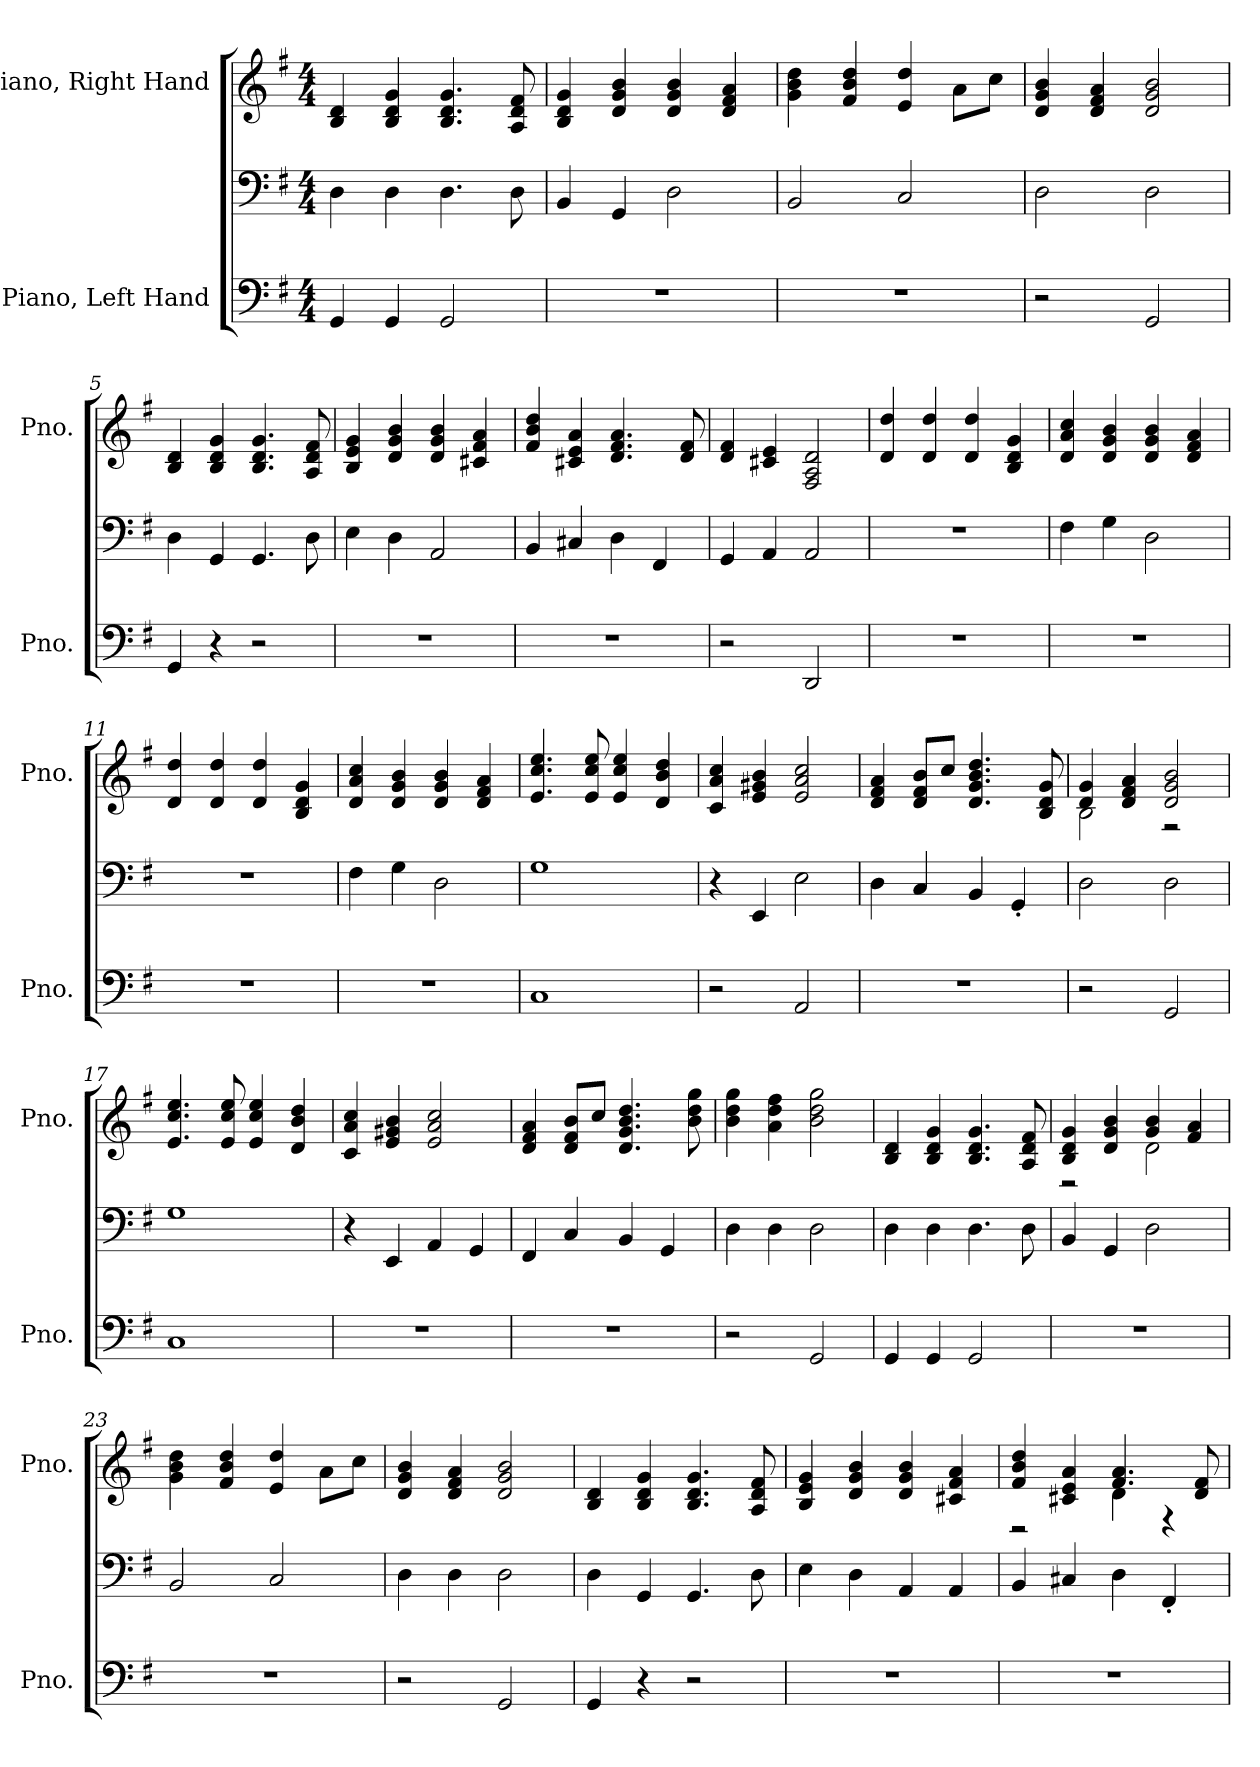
**kern	**kern	**kern
*part2	*part2	*part1
*staff3	*staff2	*staff1
*I"Piano, Left Hand	*	*I"Piano, Right Hand
*I'Pno.	*	*I'Pno.
*clefF4	*clefF4	*clefG2
*k[f#]	*k[f#]	*k[f#]
*M4/4	*M4/4	*M4/4
*MM100	*MM100	*MM100
=1	=1	=1
4GG/	4D\	4B/ 4d/
4GG/	4D\	4B/ 4d/ 4g/
2GG/	4.D\	4.B/ 4.d/ 4.g/
.	8D\	8A/ 8d/ 8f#/
=2	=2	=2
1r	4BB/	4B/ 4d/ 4g/
.	4GG/	4d/ 4g/ 4b/
.	2D\	4d/ 4g/ 4b/
.	.	4d/ 4f#/ 4a/
=3	=3	=3
1r	2BB/	4g\ 4b\ 4dd\
.	.	4f#/ 4b/ 4dd/
.	2C/	4e/ 4dd/
.	.	8a\L
.	.	8cc\J
=4	=4	=4
2r	2D\	4d/ 4g/ 4b/
.	.	4d/ 4f#/ 4a/
2GG/	2D\	2d/ 2g/ 2b/
=5	=5	=5
4GG/	4D\	4B/ 4d/
4r	4GG/	4B/ 4d/ 4g/
2r	4.GG/	4.B/ 4.d/ 4.g/
.	8D\	8A/ 8d/ 8f#/
=6	=6	=6
1r	4E\	4B/ 4e/ 4g/
.	4D\	4d/ 4g/ 4b/
.	2AA/	4d/ 4g/ 4b/
.	.	4c#X/ 4f#/ 4a/
!!LO:LB:g=z
=7	=7	=7
1r	4BB/	4f#/ 4b/ 4dd/
.	4C#X/	4c#X/ 4e/ 4a/
.	4D\	4.d/ 4.f#/ 4.a/
.	4FF#/	.
.	.	8d/ 8f#/
=8	=8	=8
2r	4GG/	4d/ 4f#/
.	4AA/	4c#X/ 4e/
2DD/	2AA/	2F#/ 2A/ 2d/
=9	=9	=9
1r	1r	4d/ 4dd/
.	.	4d/ 4dd/
.	.	4d/ 4dd/
.	.	4B/ 4d/ 4g/
=10	=10	=10
1r	4F#\	4d/ 4a/ 4cc/
.	4G\	4d/ 4g/ 4b/
.	2D\	4d/ 4g/ 4b/
.	.	4d/ 4f#/ 4a/
=11	=11	=11
1r	1r	4d/ 4dd/
.	.	4d/ 4dd/
.	.	4d/ 4dd/
.	.	4B/ 4d/ 4g/
=12	=12	=12
1r	4F#\	4d/ 4a/ 4cc/
.	4G\	4d/ 4g/ 4b/
.	2D\	4d/ 4g/ 4b/
.	.	4d/ 4f#/ 4a/
=13	=13	=13
1C	1G	4.e/ 4.cc/ 4.ee/
.	.	8e/ 8cc/ 8ee/
.	.	4e/ 4cc/ 4ee/
.	.	4d/ 4b/ 4dd/
!!LO:LB:g=z
=14	=14	=14
2r	4r	4c/ 4a/ 4cc/
.	4EE/	4e/ 4g#X/ 4b/
2AA/	2E\	2e/ 2a/ 2cc/
=15	=15	=15
1r	4D\	4d/ 4f#/ 4a/
.	4C/	8d/ 8f#/ 8b/L
.	.	8cc/J
.	4BB/	4.d/ 4.g/ 4.b/ 4.dd/
.	4GG'/	.
.	.	8B/ 8d/ 8g/
=16	=16	=16
*	*	*^
2r	2D\	4d/ 4g/	2B\
.	.	4d/ 4f#/ 4a/	.
2GG/	2D\	2d/ 2g/ 2b/	2r
*	*	*v	*v
=17	=17	=17
1C	1G	4.e/ 4.cc/ 4.ee/
.	.	8e/ 8cc/ 8ee/
.	.	4e/ 4cc/ 4ee/
.	.	4d/ 4b/ 4dd/
=18	=18	=18
1r	4r	4c/ 4a/ 4cc/
.	4EE/	4e/ 4g#X/ 4b/
.	4AA/	2e/ 2a/ 2cc/
.	4GG/	.
=19	=19	=19
1r	4FF#/	4d/ 4f#/ 4a/
.	4C/	8d/ 8f#/ 8b/L
.	.	8cc/J
.	4BB/	4.d/ 4.g/ 4.b/ 4.dd/
.	4GG/	.
.	.	8b\ 8dd\ 8gg\
=20	=20	=20
2r	4D\	4b\ 4dd\ 4gg\
.	4D\	4a\ 4dd\ 4ff#\
2GG/	2D\	2b\ 2dd\ 2gg\
!!LO:LB:g=z
=21	=21	=21
4GG/	4D\	4B/ 4d/
4GG/	4D\	4B/ 4d/ 4g/
2GG/	4.D\	4.B/ 4.d/ 4.g/
.	8D\	8A/ 8d/ 8f#/
=22	=22	=22
*	*	*^
1r	4BB/	4B/ 4d/ 4g/	2r
.	4GG/	4d/ 4g/ 4b/	.
.	2D\	4g/ 4b/	2d\
.	.	4f#/ 4a/	.
*	*	*v	*v
=23	=23	=23
1r	2BB/	4g\ 4b\ 4dd\
.	.	4f#/ 4b/ 4dd/
.	2C/	4e/ 4dd/
.	.	8a\L
.	.	8cc\J
=24	=24	=24
2r	4D\	4d/ 4g/ 4b/
.	4D\	4d/ 4f#/ 4a/
2GG/	2D\	2d/ 2g/ 2b/
=25	=25	=25
4GG/	4D\	4B/ 4d/
4r	4GG/	4B/ 4d/ 4g/
2r	4.GG/	4.B/ 4.d/ 4.g/
.	8D\	8A/ 8d/ 8f#/
=26	=26	=26
1r	4E\	4B/ 4e/ 4g/
.	4D\	4d/ 4g/ 4b/
.	4AA/	4d/ 4g/ 4b/
.	4AA/	4c#X/ 4f#/ 4a/
!!LO:PB:g=z
=27	=27	=27
*	*	*^
1r	4BB/	4f#/ 4b/ 4dd/	2r
.	4C#X/	4c#X/ 4e/ 4a/	.
.	4D\	4.f#/ 4.a/	4d\
.	4FF#'/	.	4r
.	.	8d/ 8f#/	.
*	*	*v	*v
=	=	=
*-	*-	*-
